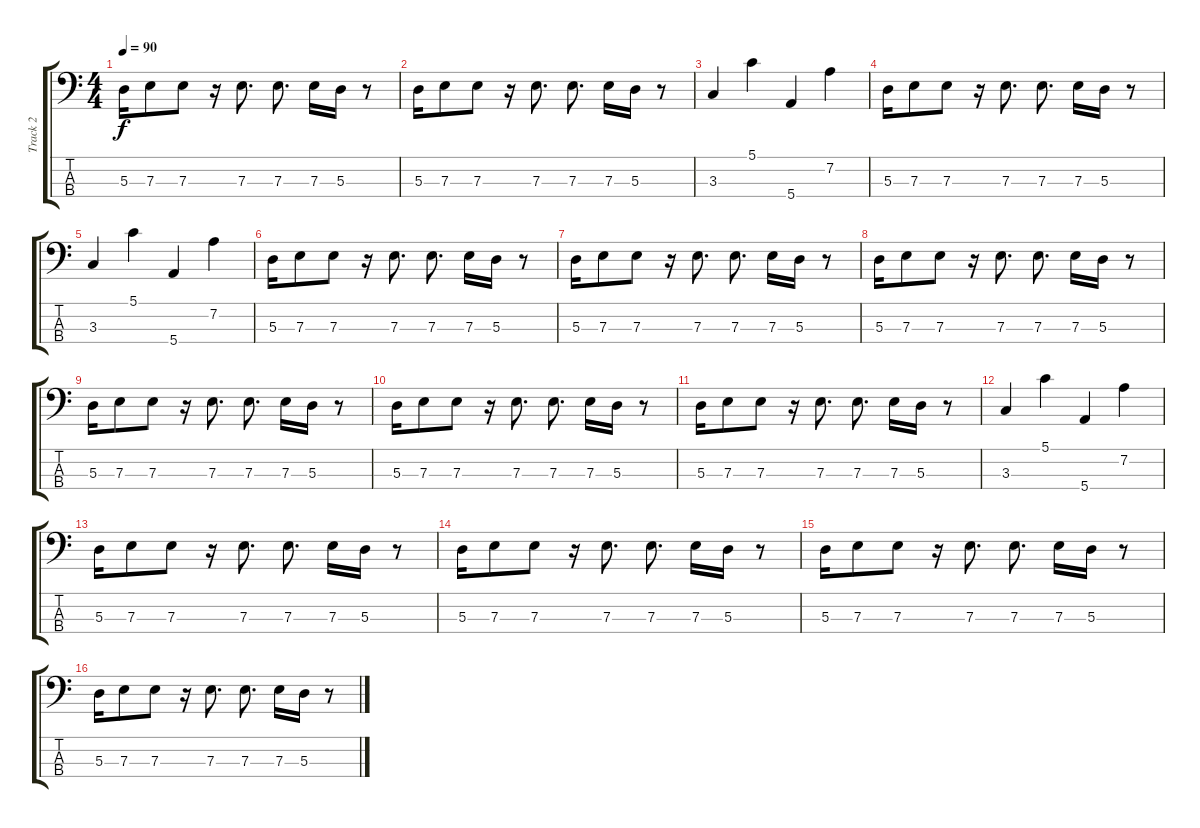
\track ("Track 2" "Track 2") {instrument electricbasspick}
\staff {score tabs}
\tuning (G2 D2 A1 E1) {hide}
\ts (4 4)
\tempo 90
\clef f4
\ks c
5.3.16{dy f} 7.3.8 7.3.8 r.16 7.3.8{d} 7.3.8{d} 7.3.16 5.3.16 r.8 |
5.3.16 7.3.8 7.3.8 r.16 7.3.8{d} 7.3.8{d} 7.3.16 5.3.16 r.8 |
3.3.4 5.1.4 5.4.4 7.2.4 |
5.3.16 7.3.8 7.3.8 r.16 7.3.8{d} 7.3.8{d} 7.3.16 5.3.16 r.8 |
3.3.4 5.1.4 5.4.4 7.2.4 |
5.3.16 7.3.8 7.3.8 r.16 7.3.8{d} 7.3.8{d} 7.3.16 5.3.16 r.8 |
5.3.16 7.3.8 7.3.8 r.16 7.3.8{d} 7.3.8{d} 7.3.16 5.3.16 r.8 |
5.3.16 7.3.8 7.3.8 r.16 7.3.8{d} 7.3.8{d} 7.3.16 5.3.16 r.8 |
5.3.16 7.3.8 7.3.8 r.16 7.3.8{d} 7.3.8{d} 7.3.16 5.3.16 r.8 |
5.3.16 7.3.8 7.3.8 r.16 7.3.8{d} 7.3.8{d} 7.3.16 5.3.16 r.8 |
5.3.16 7.3.8 7.3.8 r.16 7.3.8{d} 7.3.8{d} 7.3.16 5.3.16 r.8 |
3.3.4 5.1.4 5.4.4 7.2.4 |
5.3.16 7.3.8 7.3.8 r.16 7.3.8{d} 7.3.8{d} 7.3.16 5.3.16 r.8 |
5.3.16 7.3.8 7.3.8 r.16 7.3.8{d} 7.3.8{d} 7.3.16 5.3.16 r.8 |
5.3.16 7.3.8 7.3.8 r.16 7.3.8{d} 7.3.8{d} 7.3.16 5.3.16 r.8 |
5.3.16 7.3.8 7.3.8 r.16 7.3.8{d} 7.3.8{d} 7.3.16 5.3.16 r.8
